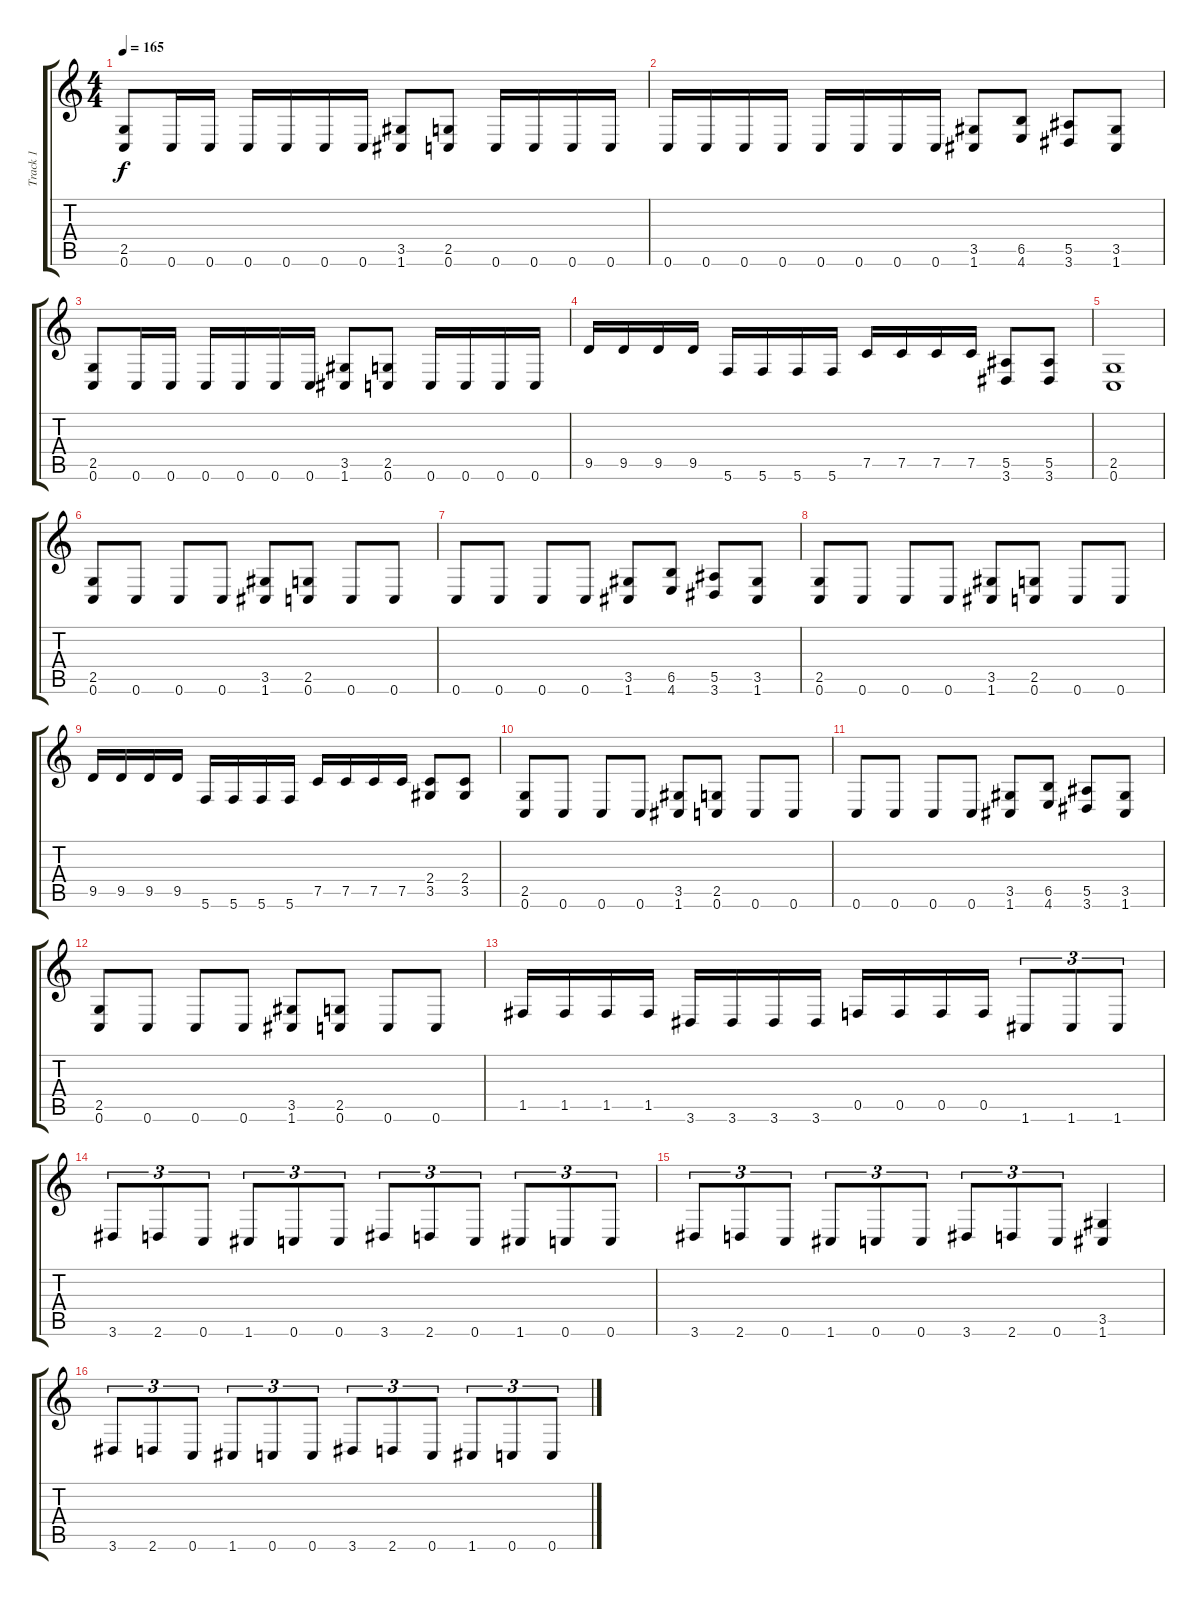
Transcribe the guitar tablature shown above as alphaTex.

\track ("Track 1" "Track 1") {instrument distortionguitar}
\staff {score tabs}
\tuning (C4 G3 Eb3 Bb2 F2 C2) {hide}
\ts (4 4)
\tempo 165
\clef g2
\ks c
(2.5 0.6).8{dy f} 0.6.16 0.6.16 0.6.16 0.6.16 0.6.16 0.6.16 (3.5 1.6).8 (2.5 0.6).8 0.6.16 0.6.16 0.6.16 0.6.16 |
0.6.16 0.6.16 0.6.16 0.6.16 0.6.16 0.6.16 0.6.16 0.6.16 (3.5 1.6).8 (6.5 4.6).8 (5.5 3.6).8 (3.5 1.6).8 |
(2.5 0.6).8 0.6.16 0.6.16 0.6.16 0.6.16 0.6.16 0.6.16 (3.5 1.6).8 (2.5 0.6).8 0.6.16 0.6.16 0.6.16 0.6.16 |
9.5.16 9.5.16 9.5.16 9.5.16 5.6.16 5.6.16 5.6.16 5.6.16 7.5.16 7.5.16 7.5.16 7.5.16 (5.5 3.6).8 (5.5 3.6).8 |
(2.5 0.6).1 |
(2.5 0.6).8 0.6.8 0.6.8 0.6.8 (3.5 1.6).8 (2.5 0.6).8 0.6.8 0.6.8 |
0.6.8 0.6.8 0.6.8 0.6.8 (3.5 1.6).8 (6.5 4.6).8 (5.5 3.6).8 (3.5 1.6).8 |
(2.5 0.6).8 0.6.8 0.6.8 0.6.8 (3.5 1.6).8 (2.5 0.6).8 0.6.8 0.6.8 |
9.5.16 9.5.16 9.5.16 9.5.16 5.6.16 5.6.16 5.6.16 5.6.16 7.5.16 7.5.16 7.5.16 7.5.16 (2.4 3.5).8 (2.4 3.5).8 |
(2.5 0.6).8 0.6.8 0.6.8 0.6.8 (3.5 1.6).8 (2.5 0.6).8 0.6.8 0.6.8 |
0.6.8 0.6.8 0.6.8 0.6.8 (3.5 1.6).8 (6.5 4.6).8 (5.5 3.6).8 (3.5 1.6).8 |
(2.5 0.6).8 0.6.8 0.6.8 0.6.8 (3.5 1.6).8 (2.5 0.6).8 0.6.8 0.6.8 |
1.5.16 1.5.16 1.5.16 1.5.16 3.6.16 3.6.16 3.6.16 3.6.16 0.5.16 0.5.16 0.5.16 0.5.16 1.6.8{tu (3 2)} 1.6.8{tu (3 2)} 1.6.8{tu (3 2)} |
3.6.8{tu (3 2)} 2.6.8{tu (3 2)} 0.6.8{tu (3 2)} 1.6.8{tu (3 2)} 0.6.8{tu (3 2)} 0.6.8{tu (3 2)} 3.6.8{tu (3 2)} 2.6.8{tu (3 2)} 0.6.8{tu (3 2)} 1.6.8{tu (3 2)} 0.6.8{tu (3 2)} 0.6.8{tu (3 2)} |
3.6.8{tu (3 2)} 2.6.8{tu (3 2)} 0.6.8{tu (3 2)} 1.6.8{tu (3 2)} 0.6.8{tu (3 2)} 0.6.8{tu (3 2)} 3.6.8{tu (3 2)} 2.6.8{tu (3 2)} 0.6.8{tu (3 2)} (3.5 1.6).4 |
3.6.8{tu (3 2)} 2.6.8{tu (3 2)} 0.6.8{tu (3 2)} 1.6.8{tu (3 2)} 0.6.8{tu (3 2)} 0.6.8{tu (3 2)} 3.6.8{tu (3 2)} 2.6.8{tu (3 2)} 0.6.8{tu (3 2)} 1.6.8{tu (3 2)} 0.6.8{tu (3 2)} 0.6.8{tu (3 2)}
